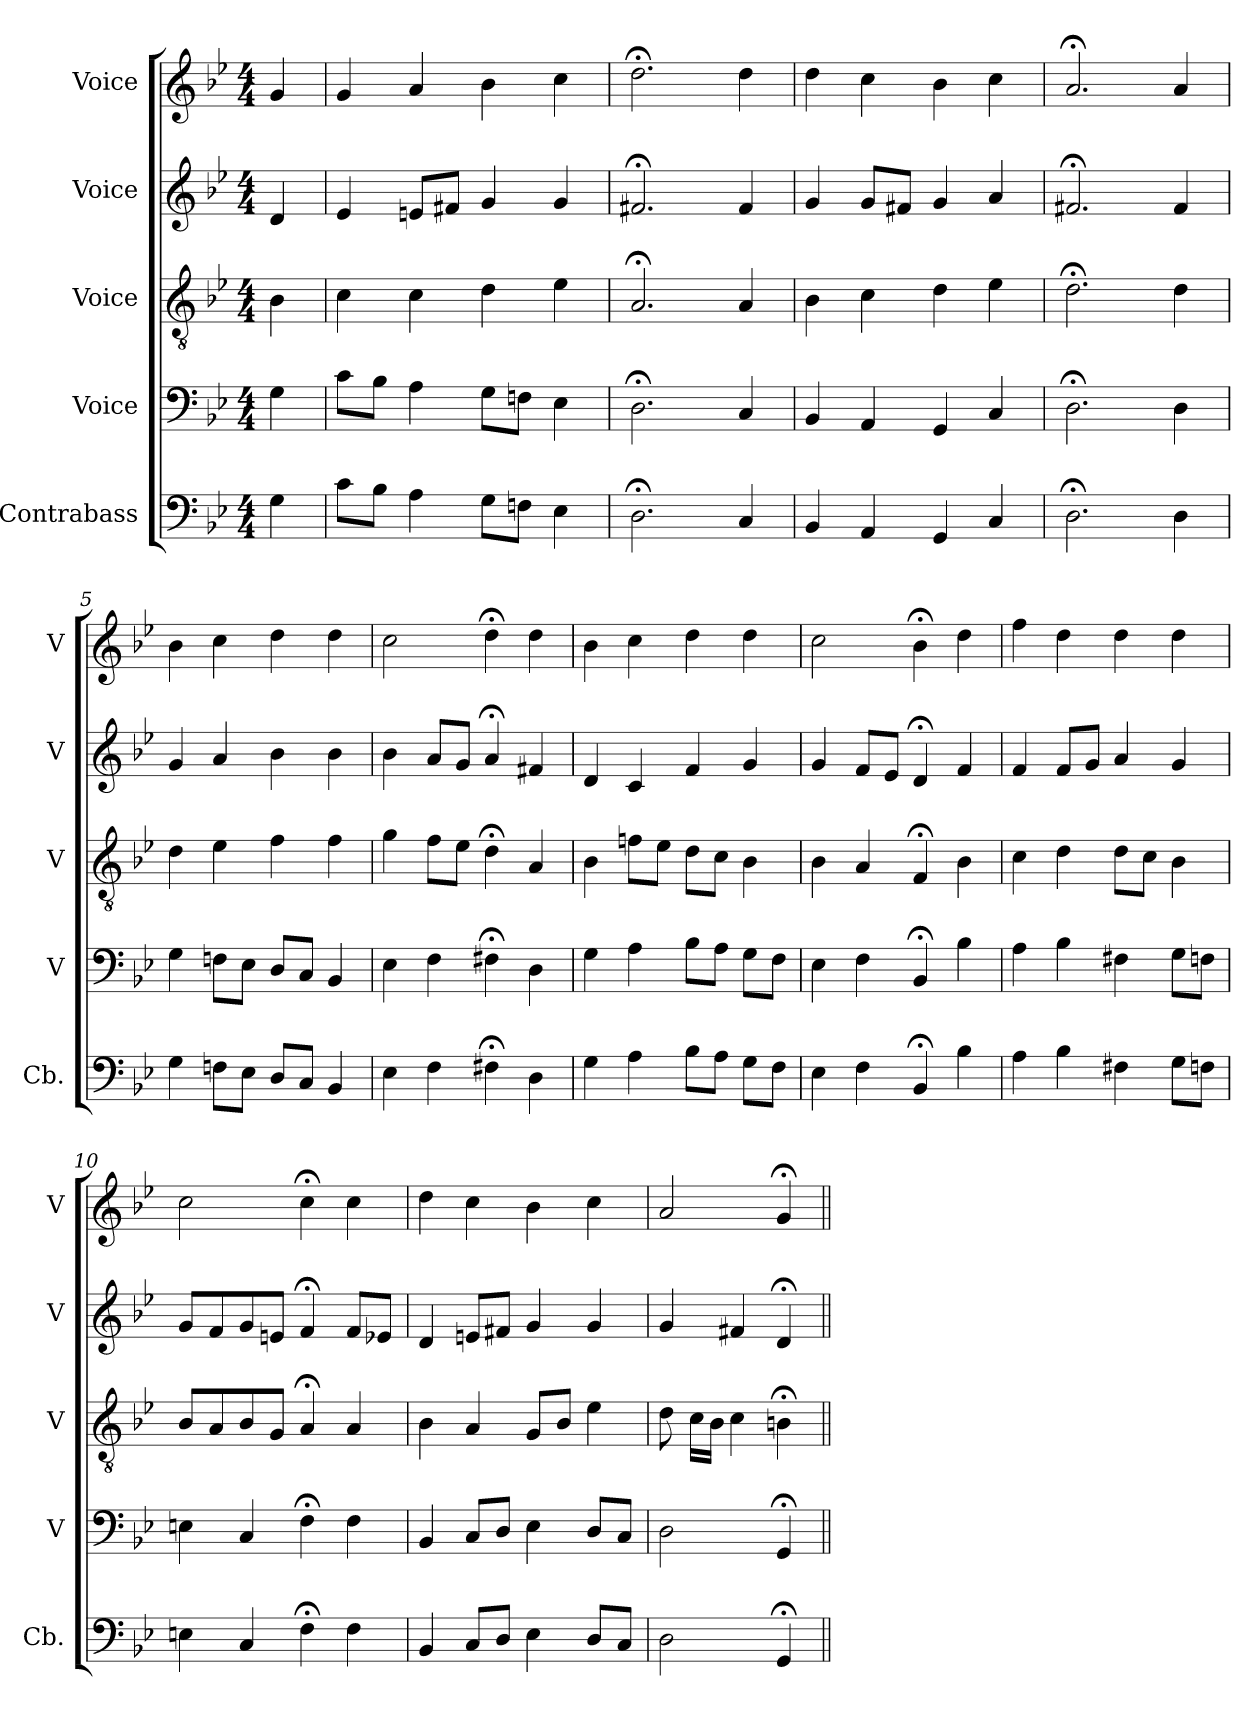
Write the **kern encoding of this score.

**kern	**kern	**kern	**kern	**kern
*part5	*part4	*part3	*part2	*part1
*staff5	*staff4	*staff3	*staff2	*staff1
*I"Contrabass	*I"Voice	*I"Voice	*I"Voice	*I"Voice
*I'Cb.	*I'V	*I'V	*I'V	*I'V
*clefF4	*clefF4	*clefGv2	*clefG2	*clefG2
*ITrd7c12	*	*	*	*
*k[b-e-]	*k[b-e-]	*k[b-e-]	*k[b-e-]	*k[b-e-]
*M4/4	*M4/4	*M4/4	*M4/4	*M4/4
=	=	=	=	=
4GG\	4G\	4B-\	4d/	4g/
=1	=1	=1	=1	=1
8C\L	8c\L	4c\	4e-/	4g/
8BB-\J	8B-\J	.	.	.
4AA\	4A\	4c\	8en/L	4a/
.	.	.	8f#X/J	.
8GG\L	8G\L	4d\	4g/	4b-\
8FFn\J	8Fn\J	.	.	.
4EE-\	4E-\	4e-\	4g/	4cc\
=2	=2	=2	=2	=2
2.DD;<\	2.D;<\	2.A;</	2.f#X;</	2.dd;<\
4CC/	4C/	4A/	4f#/	4dd\
=3	=3	=3	=3	=3
4BBB-/	4BB-/	4B-\	4g/	4dd\
4AAA/	4AA/	4c\	8g/L	4cc\
.	.	.	8f#X/J	.
4GGG/	4GG/	4d\	4g/	4b-\
4CC/	4C/	4e-\	4a/	4cc\
=4	=4	=4	=4	=4
2.DD;<\	2.D;<\	2.d;<\	2.f#X;</	2.a;</
4DD\	4D\	4d\	4f#/	4a/
=5	=5	=5	=5	=5
4GG\	4G\	4d\	4g/	4b-\
8FFn\L	8Fn\L	4e-\	4a/	4cc\
8EE-\J	8E-\J	.	.	.
8DD/L	8D/L	4f\	4b-\	4dd\
8CC/J	8C/J	.	.	.
4BBB-/	4BB-/	4f\	4b-\	4dd\
=6	=6	=6	=6	=6
4EE-\	4E-\	4g\	4b-\	2cc\
4FF\	4F\	8f\L	8a/L	.
.	.	8e-\J	8g/J	.
4FF#X;<\	4F#X;<\	4d;<\	4a;</	4dd;<\
4DD\	4D\	4A/	4f#X/	4dd\
!!LO:LB:g=z
=7	=7	=7	=7	=7
4GG\	4G\	4B-\	4d/	4b-\
4AA\	4A\	8fn\L	4c/	4cc\
.	.	8e-\J	.	.
8BB-\L	8B-\L	8d\L	4f/	4dd\
8AA\J	8A\J	8c\J	.	.
8GG\L	8G\L	4B-\	4g/	4dd\
8FF\J	8F\J	.	.	.
=8	=8	=8	=8	=8
4EE-\	4E-\	4B-\	4g/	2cc\
4FF\	4F\	4A/	8f/L	.
.	.	.	8e-/J	.
4BBB-;</	4BB-;</	4F;</	4d;</	4b-;<\
4BB-\	4B-\	4B-\	4f/	4dd\
=9	=9	=9	=9	=9
4AA\	4A\	4c\	4f/	4ff\
4BB-\	4B-\	4d\	8f/L	4dd\
.	.	.	8g/J	.
4FF#X\	4F#X\	8d\L	4a/	4dd\
.	.	8c\J	.	.
8GG\L	8G\L	4B-\	4g/	4dd\
8FFn\J	8Fn\J	.	.	.
=10	=10	=10	=10	=10
4EEn\	4En\	8B-/L	8g/L	2cc\
.	.	8A/	8f/	.
4CC/	4C/	8B-/	8g/	.
.	.	8G/J	8en/J	.
4FF;<\	4F;<\	4A;</	4f;</	4cc;<\
4FF\	4F\	4A/	8f/L	4cc\
.	.	.	8e-X/J	.
=11	=11	=11	=11	=11
4BBB-/	4BB-/	4B-\	4d/	4dd\
8CC/L	8C/L	4A/	8en/L	4cc\
8DD/J	8D/J	.	8f#X/J	.
4EE-\	4E-\	8G/L	4g/	4b-\
.	.	8B-/J	.	.
8DD/L	8D/L	4e-\	4g/	4cc\
8CC/J	8C/J	.	.	.
=12	=12	=12	=12	=12
2DD\	2D\	8d\	4g/	2a/
.	.	16c\LL	.	.
.	.	16B-\JJ	.	.
.	.	4c\	4f#X/	.
4GGG;</	4GG;</	4Bn;<\	4d;</	4g;</
=||	=||	=||	=||	=||
*-	*-	*-	*-	*-
